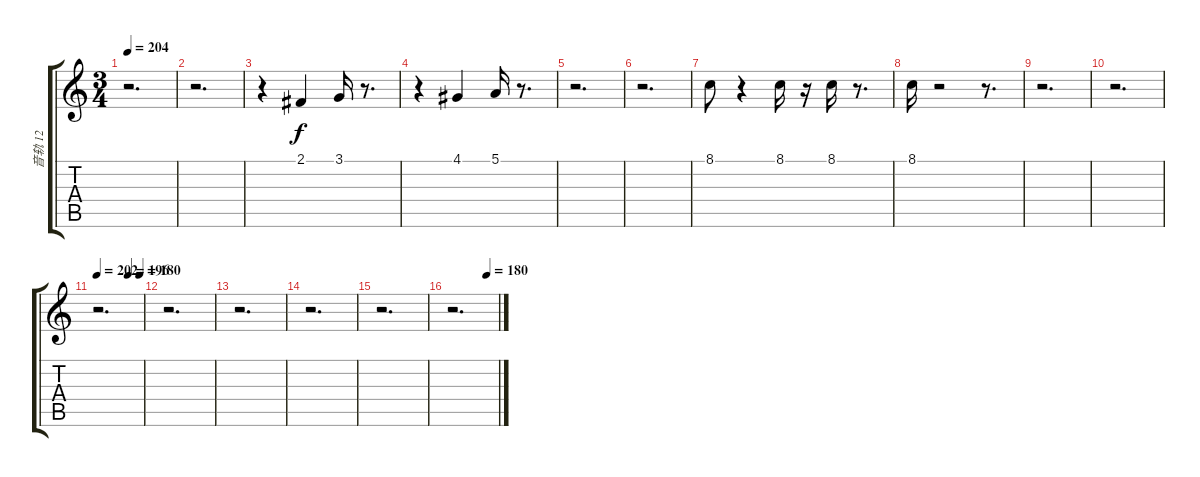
\track ("音轨 12" "音轨 12") {instrument oboe}
\staff {score tabs}
\tuning (E4 B3 G3 D3 A2 E2) {hide}
\ts (3 4)
\tempo 204
\clef g2
\ks c
r.2{d dy f} |
r.2{d} |
r.4 2.1.4 3.1.16 r.8{d} |
r.4 4.1.4 5.1.16 r.8{d} |
r.2{d} |
r.2{d} |
8.1.8 r.4 8.1.16 r.16 8.1.16 r.8{d} |
8.1.16 r.2 r.8{d} |
r.2{d} |
r.2{d} |
\tempo 202
\tempo (196 0.6805555555555556)
\tempo (180 0.9305555555555556)
r.2{d} |
r.2{d} |
r.2{d} |
r.2{d} |
r.2{d} |
\tempo (180 0.7638888888888888)
r.2{d}
